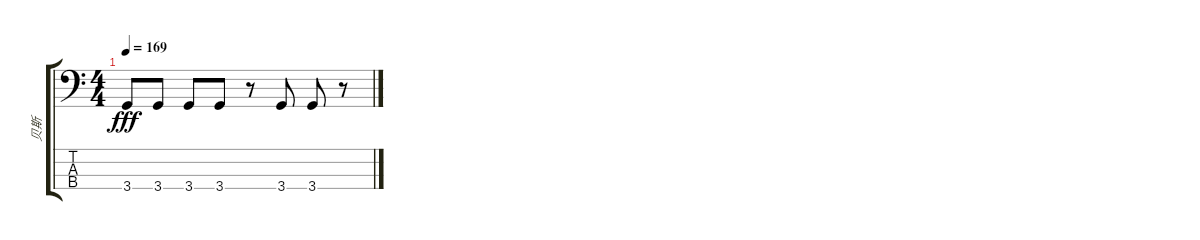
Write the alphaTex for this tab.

\track ("贝斯" "贝斯") {mute instrument electricbassfinger}
\staff {score tabs}
\tuning (G2 D2 A1 E1) {hide}
\ts (4 4)
\tempo 169
\clef f4
\ks c
3.4.8{dy fff} 3.4.8 3.4.8 3.4.8 r.8 3.4.8 3.4.8 r.8
